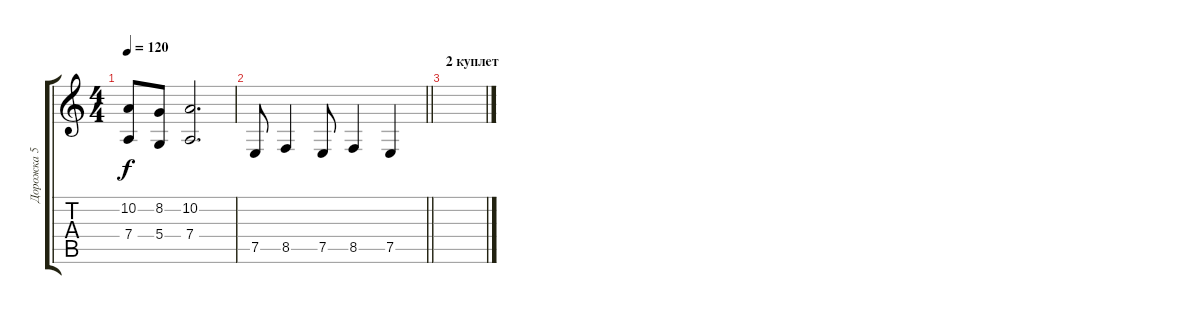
\track ("Дорожка 5" "Дорожка 5") {instrument viola}
\staff {score tabs}
\tuning (E4 B3 G3 D3 A2 E2) {hide}
\ts (4 4)
\tempo 120
\clef g2
\ks c
(10.2 7.4).8{dy f} (8.2 5.4).8 (10.2 7.4).2{d} |
\barLineRight lightlight
7.5.8 8.5.4 7.5.8 8.5.4 7.5.4 |
\section ("" "2 куплет")
